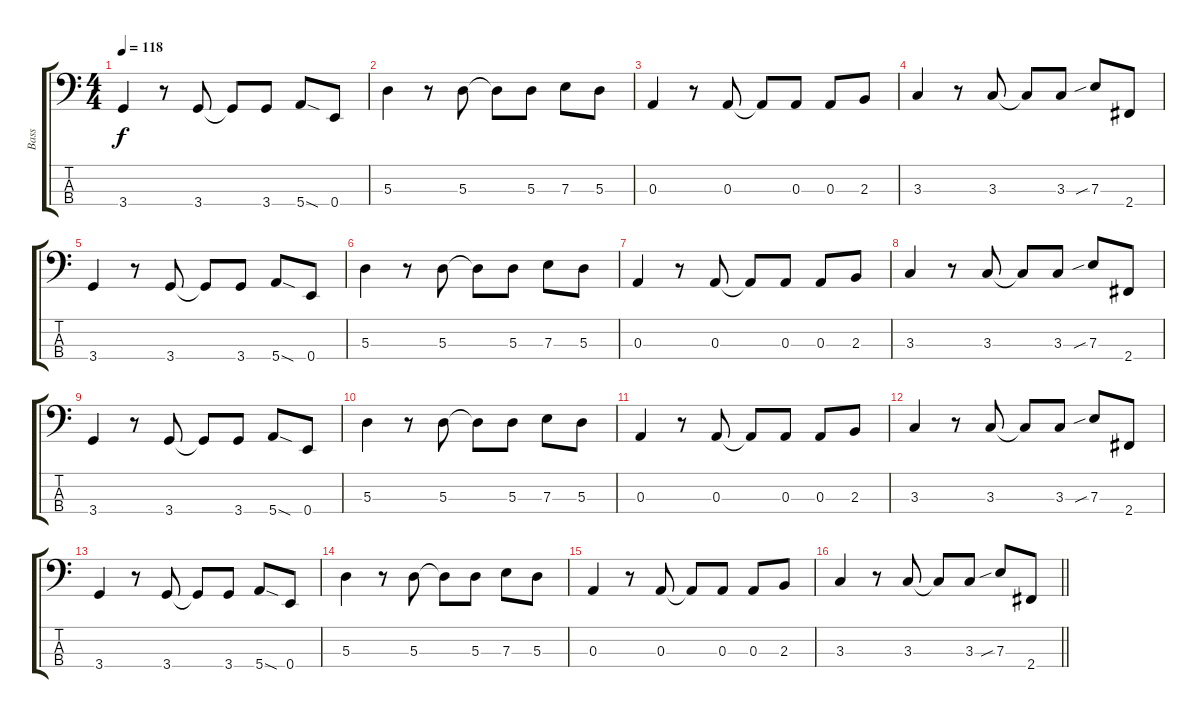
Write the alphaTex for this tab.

\track ("Bass" "Bass") {instrument electricbassfinger}
\staff {score tabs}
\tuning (G2 D2 A1 E1) {hide}
\ts (4 4)
\tempo 118
\clef f4
\ks c
3.4.4{dy f instrument electricbassfinger} r.8 3.4.8 3.4{t}.8 3.4.8 5.4{sod}.8 0.4.8 |
5.3.4 r.8 5.3.8 5.3{t}.8 5.3.8 7.3.8 5.3.8 |
0.3.4 r.8 0.3.8 0.3{t}.8 0.3.8 0.3.8 2.3.8 |
3.3.4 r.8 3.3.8 3.3{t}.8 3.3.8 7.3{sib}.8 2.4.8 |
3.4.4 r.8 3.4.8 3.4{t}.8 3.4.8 5.4{sod}.8 0.4.8 |
5.3.4 r.8 5.3.8 5.3{t}.8 5.3.8 7.3.8 5.3.8 |
0.3.4 r.8 0.3.8 0.3{t}.8 0.3.8 0.3.8 2.3.8 |
3.3.4 r.8 3.3.8 3.3{t}.8 3.3.8 7.3{sib}.8 2.4.8 |
3.4.4 r.8 3.4.8 3.4{t}.8 3.4.8 5.4{sod}.8 0.4.8 |
5.3.4 r.8 5.3.8 5.3{t}.8 5.3.8 7.3.8 5.3.8 |
0.3.4 r.8 0.3.8 0.3{t}.8 0.3.8 0.3.8 2.3.8 |
3.3.4 r.8 3.3.8 3.3{t}.8 3.3.8 7.3{sib}.8 2.4.8 |
3.4.4 r.8 3.4.8 3.4{t}.8 3.4.8 5.4{sod}.8 0.4.8 |
5.3.4 r.8 5.3.8 5.3{t}.8 5.3.8 7.3.8 5.3.8 |
0.3.4 r.8 0.3.8 0.3{t}.8 0.3.8 0.3.8 2.3.8 |
\barLineRight lightlight
3.3.4 r.8 3.3.8 3.3{t}.8 3.3.8 7.3{sib}.8 2.4.8
